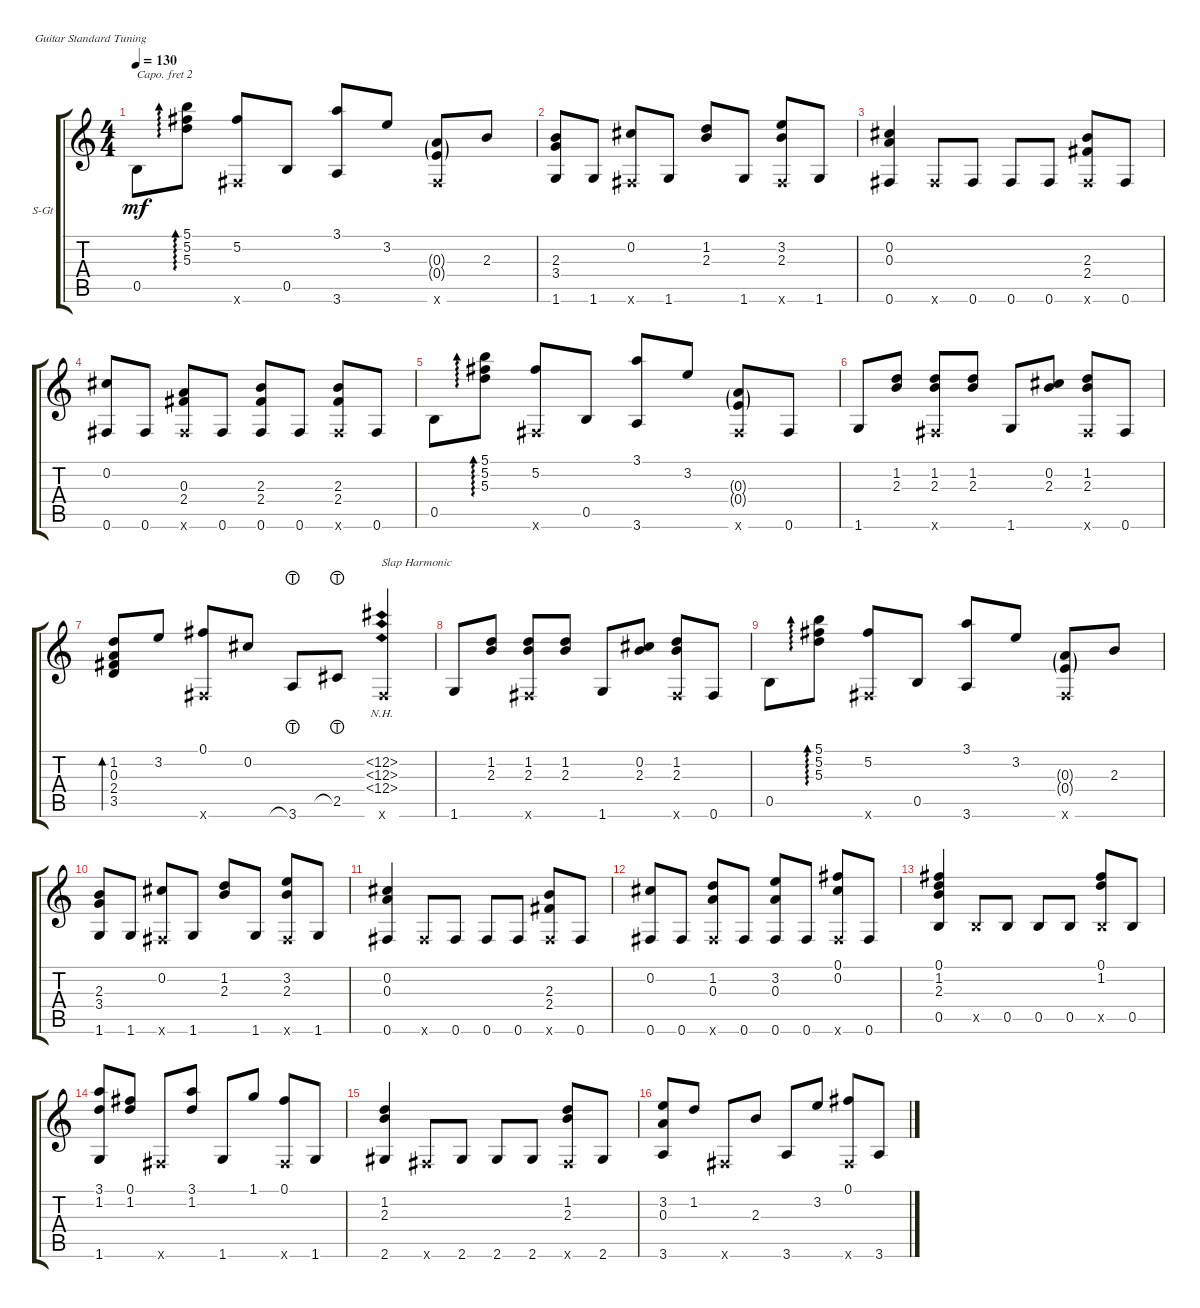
\defaultSystemsLayout 4
\bracketExtendMode groupsimilarinstruments
\firstSystemTrackNameOrientation horizontal
\otherSystemsTrackNameOrientation horizontal
\track ("Steel Guitar" "S-Gt") {instrument acousticguitarsteel}
\staff {score tabs}
\capo 2
\tuning (E4 B3 G3 D3 A2 E2)
\ts (4 4)
\tempo 130
\clef g2
\ks c
0.5.8{dy mf} (5.3 5.2 5.1).8{ad 0} (5.2 0.6{x}).8 0.5.8 (3.6 3.1).8 3.2.8 (0.3{g} 0.4{g} 0.6{x}).8 2.3.8 |
(2.3 3.4 1.6).8 1.6.8 (0.6{x} 0.2).8 1.6.8 (2.3 1.2).8 1.6.8 (0.6{x} 3.2 2.3).8 1.6.8 |
(0.6 0.2 0.3).4 0.6{x}.8 0.6.8 0.6.8 0.6.8 (0.6{x} 2.3 2.4).8 0.6.8 |
(0.6 0.2).8 0.6.8 (0.6{x} 2.4 0.3).8 0.6.8 (0.6 2.4 2.3).8 0.6.8 (0.6{x} 2.4 2.3).8 0.6.8 |
0.5.8 (5.3 5.2 5.1).8{ad 0} (5.2 0.6{x}).8 0.5.8 (3.6 3.1).8 3.2.8 (0.3{g} 0.4{g} 0.6{x}).8 0.6.8 |
1.6.8 (1.2 2.3).8 (2.3 1.2 0.6{x}).8 (2.3 1.2).8 1.6.8 (0.2 2.3).8 (1.2 2.3 0.6{x}).8 0.6.8 |
(3.5 2.4 0.3 1.2).8{bd 114} 3.2.8 (0.1 0.6{x}).8 0.2.8 3.6{lht}.8 2.5{lht}.8 (0.6{x} 12.4{nh} 12.3{nh} 12.2{nh}).4{txt "Slap Harmonic"} |
1.6.8 (1.2 2.3).8 (2.3 1.2 0.6{x}).8 (2.3 1.2).8 1.6.8 (0.2 2.3).8 (1.2 2.3 0.6{x}).8 0.6.8 |
0.5.8 (5.3 5.2 5.1).8{ad 0} (5.2 0.6{x}).8 0.5.8 (3.6 3.1).8 3.2.8 (0.3{g} 0.4{g} 0.6{x}).8 2.3.8 |
(2.3 3.4 1.6).8 1.6.8 (0.6{x} 0.2).8 1.6.8 (2.3 1.2).8 1.6.8 (0.6{x} 3.2 2.3).8 1.6.8 |
(0.6 0.2 0.3).4 0.6{x}.8 0.6.8 0.6.8 0.6.8 (0.6{x} 2.3 2.4).8 0.6.8 |
(0.2 0.6).8 0.6.8 (0.6{x} 1.2 0.3).8 0.6.8 (0.6 3.2 0.3).8 0.6.8 (0.6{x} 0.1 0.2).8 0.6.8 |
(0.5 0.1 1.2 2.3).4 0.5{x}.8 0.5.8 0.5.8 0.5.8 (0.5{x} 0.1 1.2).8 0.5.8 |
(1.6 3.1 1.2).8 (1.2 0.1).8 0.6{x}.8 (3.1 1.2).8 1.6.8 1.1.8 (0.1 0.6{x}).8 1.6.8 |
(2.6 1.2 2.3).4 0.6{x}.8 2.6.8 2.6.8 2.6.8 (0.6{x} 1.2 2.3).8 2.6.8 |
(3.6 3.2 0.3).8 1.2.8 0.6{x}.8 2.3.8 3.6.8 3.2.8 (0.1 0.6{x}).8 3.6.8
